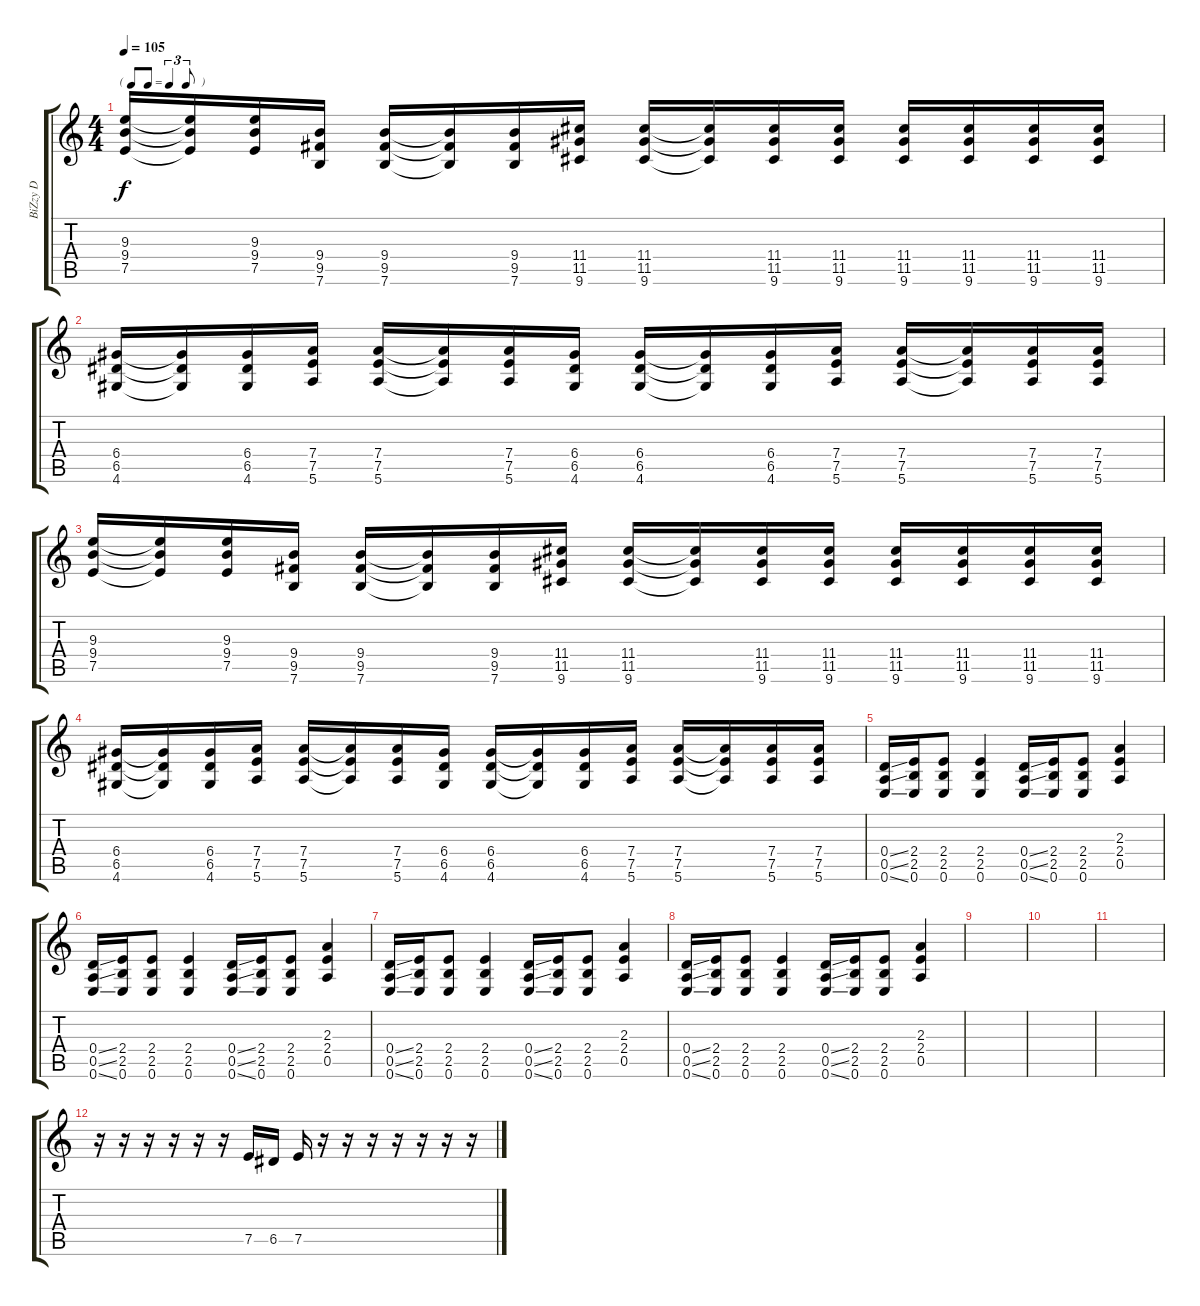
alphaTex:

\track ("BiZzy D" "BiZzy D") {instrument distortionguitar}
\staff {score tabs}
\tuning (E4 B3 G3 D3 A2 E2) {hide}
\ts (4 4)
\tf triplet8th
\tempo 105
\clef g2
\ks c
(9.3 9.4 7.5).16{dy f} (9.3{t} 9.4{t} 7.5{t}).16 (9.3 9.4 7.5).16 (9.4 9.5 7.6).16 (9.4 9.5 7.6).16 (9.4{t} 9.5{t} 7.6{t}).16 (9.4 9.5 7.6).16 (11.4 11.5 9.6).16 (11.4 11.5 9.6).16 (11.4{t} 11.5{t} 9.6{t}).16 (11.4 11.5 9.6).16 (11.4 11.5 9.6).16 (11.4 11.5 9.6).16 (11.4 11.5 9.6).16 (11.4 11.5 9.6).16 (11.4 11.5 9.6).16 |
(6.4 6.5 4.6).16 (6.4{t} 6.5{t} 4.6{t}).16 (6.4 6.5 4.6).16 (7.4 7.5 5.6).16 (7.4 7.5 5.6).16 (7.4{t} 7.5{t} 5.6{t}).16 (7.4 7.5 5.6).16 (6.4 6.5 4.6).16 (6.4 6.5 4.6).16 (6.4{t} 6.5{t} 4.6{t}).16 (6.4 6.5 4.6).16 (7.4 7.5 5.6).16 (7.4 7.5 5.6).16 (7.4{t} 7.5{t} 5.6{t}).16 (7.4 7.5 5.6).16 (7.4 7.5 5.6).16 |
(9.3 9.4 7.5).16 (9.3{t} 9.4{t} 7.5{t}).16 (9.3 9.4 7.5).16 (9.4 9.5 7.6).16 (9.4 9.5 7.6).16 (9.4{t} 9.5{t} 7.6{t}).16 (9.4 9.5 7.6).16 (11.4 11.5 9.6).16 (11.4 11.5 9.6).16 (11.4{t} 11.5{t} 9.6{t}).16 (11.4 11.5 9.6).16 (11.4 11.5 9.6).16 (11.4 11.5 9.6).16 (11.4 11.5 9.6).16 (11.4 11.5 9.6).16 (11.4 11.5 9.6).16 |
(6.4 6.5 4.6).16 (6.4{t} 6.5{t} 4.6{t}).16 (6.4 6.5 4.6).16 (7.4 7.5 5.6).16 (7.4 7.5 5.6).16 (7.4{t} 7.5{t} 5.6{t}).16 (7.4 7.5 5.6).16 (6.4 6.5 4.6).16 (6.4 6.5 4.6).16 (6.4{t} 6.5{t} 4.6{t}).16 (6.4 6.5 4.6).16 (7.4 7.5 5.6).16 (7.4 7.5 5.6).16 (7.4{t} 7.5{t} 5.6{t}).16 (7.4 7.5 5.6).16 (7.4 7.5 5.6).16 |
(0.4{ss} 0.5{ss} 0.6{ss}).16 (2.4 2.5 0.6).16 (2.4 2.5 0.6).8 (2.4 2.5 0.6).4 (0.4{ss} 0.5{ss} 0.6{ss}).16 (2.4 2.5 0.6).16 (2.4 2.5 0.6).8 (2.3 2.4 0.5).4 |
(0.4{ss} 0.5{ss} 0.6{ss}).16 (2.4 2.5 0.6).16 (2.4 2.5 0.6).8 (2.4 2.5 0.6).4 (0.4{ss} 0.5{ss} 0.6{ss}).16 (2.4 2.5 0.6).16 (2.4 2.5 0.6).8 (2.3 2.4 0.5).4 |
(0.4{ss} 0.5{ss} 0.6{ss}).16 (2.4 2.5 0.6).16 (2.4 2.5 0.6).8 (2.4 2.5 0.6).4 (0.4{ss} 0.5{ss} 0.6{ss}).16 (2.4 2.5 0.6).16 (2.4 2.5 0.6).8 (2.3 2.4 0.5).4 |
(0.4{ss} 0.5{ss} 0.6{ss}).16 (2.4 2.5 0.6).16 (2.4 2.5 0.6).8 (2.4 2.5 0.6).4 (0.4{ss} 0.5{ss} 0.6{ss}).16 (2.4 2.5 0.6).16 (2.4 2.5 0.6).8 (2.3 2.4 0.5).4 |
|
|
|
r.16 r.16 r.16 r.16 r.16 r.16 7.5.16 6.5.16 7.5.16 r.16 r.16 r.16 r.16 r.16 r.16 r.16
